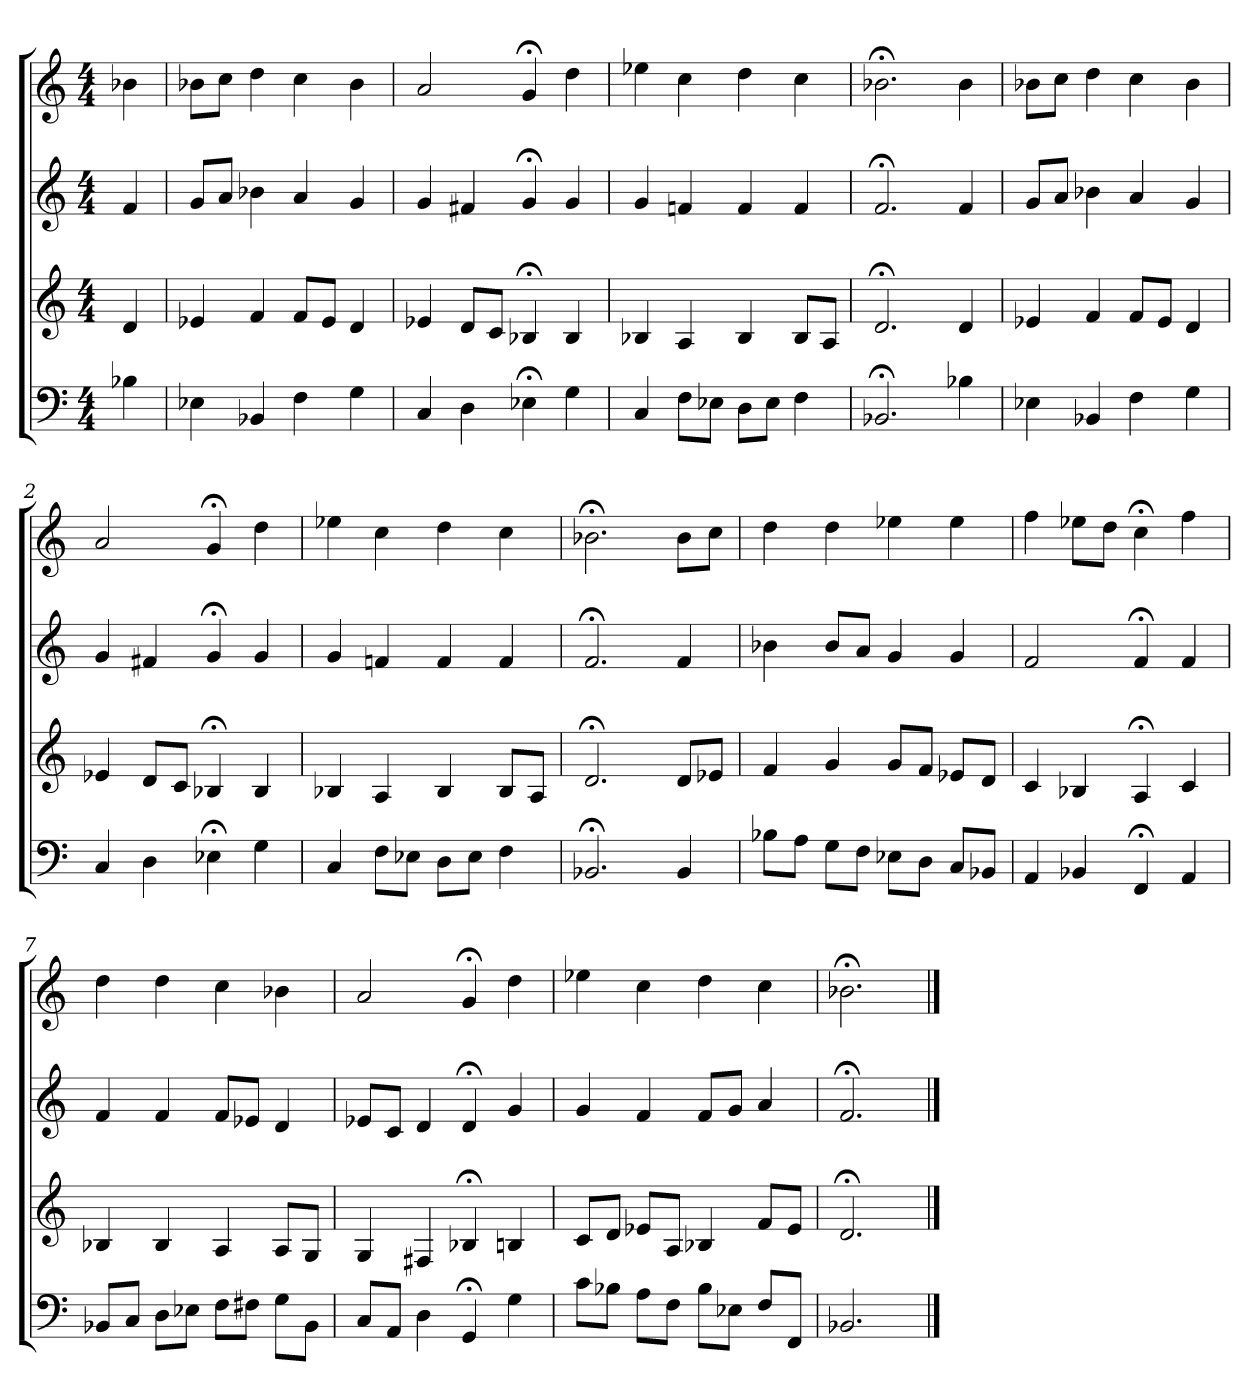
**kern	**kern	**kern	**kern
*part4	*part3	*part2	*part1
*staff4	*staff3	*staff2	*staff1
*M4/4	*M4/4	*M4/4	*M4/4
=	=	=	=
4B-X	4d	4f	4b-X
=1	=1	=1	=1
4E-X	4e-X	8gL	8b-XL
.	.	8aJ	8ccJ
4BB-X	4f	4b-X	4dd
4F	8fL	4a	4cc
.	8e-J	.	.
4G	4d	4g	4b-
=2	=2	=2	=2
4C	4e-X	4g	2a
4D	8dL	4f#X	.
.	8cJ	.	.
4E-X;<	4B-X;<	4g;<	4g;<
4G	4B-	4g	4dd
=3	=3	=3	=3
4C	4B-X	4g	4ee-X
8FL	4A	4fn	4cc
8E-XJ	.	.	.
8DL	4B-	4f	4dd
8E-J	.	.	.
4F	8B-L	4f	4cc
.	8AJ	.	.
=4	=4	=4	=4
2.BB-X;<	2.d;<	2.f;<	2.b-X;<
4B-X	4d	4f	4b-
=1	=1	=1	=1
4E-X	4e-X	8gL	8b-XL
.	.	8aJ	8ccJ
4BB-X	4f	4b-X	4dd
4F	8fL	4a	4cc
.	8e-J	.	.
4G	4d	4g	4b-
=2	=2	=2	=2
4C	4e-X	4g	2a
4D	8dL	4f#X	.
.	8cJ	.	.
4E-X;<	4B-X;<	4g;<	4g;<
4G	4B-	4g	4dd
=3	=3	=3	=3
4C	4B-X	4g	4ee-X
8FL	4A	4fn	4cc
8E-XJ	.	.	.
8DL	4B-	4f	4dd
8E-J	.	.	.
4F	8B-L	4f	4cc
.	8AJ	.	.
=4	=4	=4	=4
2.BB-X;<	2.d;<	2.f;<	2.b-X;<
4BB-	8dL	4f	8b-L
.	8e-XJ	.	8ccJ
=5	=5	=5	=5
8B-XL	4f	4b-X	4dd
8AJ	.	.	.
8GL	4g	8b-L	4dd
8FJ	.	8aJ	.
8E-XL	8gL	4g	4ee-X
8DJ	8fJ	.	.
8CL	8e-XL	4g	4ee-
8BB-XJ	8dJ	.	.
=6	=6	=6	=6
4AA	4c	2f	4ff
4BB-X	4B-X	.	8ee-XL
.	.	.	8ddJ
4FF;<	4A;<	4f;<	4cc;<
4AA	4c	4f	4ff
=7	=7	=7	=7
8BB-XL	4B-X	4f	4dd
8CJ	.	.	.
8DL	4B-	4f	4dd
8E-XJ	.	.	.
8FL	4A	8fL	4cc
8F#XJ	.	8e-XJ	.
8GL	8AL	4d	4b-X
8BB-J	8GJ	.	.
=8	=8	=8	=8
8CL	4G	8e-XL	2a
8AAJ	.	8cJ	.
4D	4F#X	4d	.
4GG;<	4B-X;<	4d;<	4g;<
4G	4Bn	4g	4dd
=9	=9	=9	=9
8cL	8cL	4g	4ee-X
8B-XJ	8dJ	.	.
8AL	8e-XL	4f	4cc
8FJ	8AJ	.	.
8B-L	4B-X	8fL	4dd
8E-XJ	.	8gJ	.
8FL	8fL	4a	4cc
8FFJ	8e-J	.	.
=10	=10	=10	=10
2.BB-X	2.d;<	2.f;<	2.b-X;<
==	==	==	==
*-	*-	*-	*-
